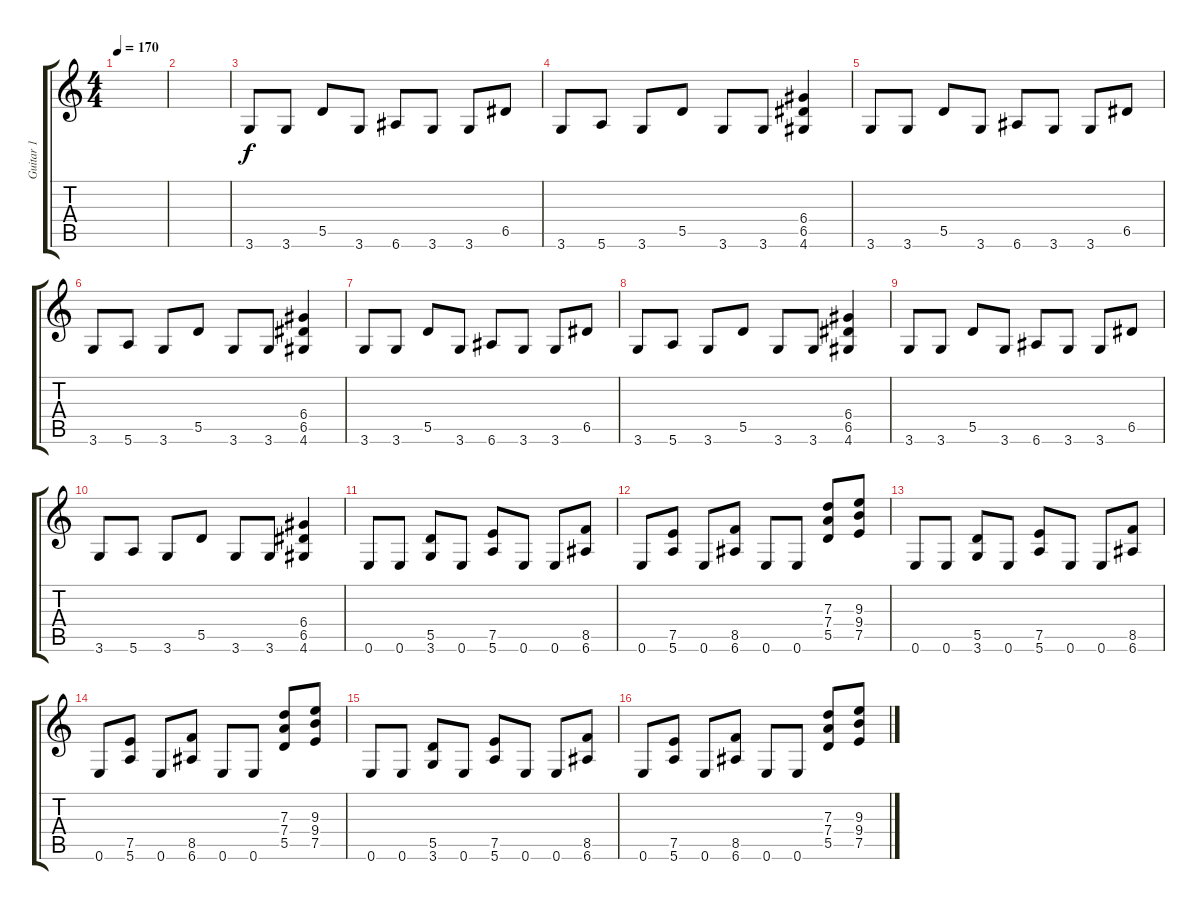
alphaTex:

\track ("Guitar 1" "Guitar 1") {instrument distortionguitar}
\staff {score tabs}
\tuning (E4 B3 G3 D3 A2 E2) {hide}
\ts (4 4)
\tempo 170
\clef g2
\ks c
|
|
3.6.8 3.6.8 5.5.8 3.6.8 6.6.8 3.6.8 3.6.8 6.5.8 |
3.6.8 5.6.8 3.6.8 5.5.8 3.6.8 3.6.8 (6.4 6.5 4.6).4 |
3.6.8 3.6.8 5.5.8 3.6.8 6.6.8 3.6.8 3.6.8 6.5.8 |
3.6.8 5.6.8 3.6.8 5.5.8 3.6.8 3.6.8 (6.4 6.5 4.6).4 |
3.6.8 3.6.8 5.5.8 3.6.8 6.6.8 3.6.8 3.6.8 6.5.8 |
3.6.8 5.6.8 3.6.8 5.5.8 3.6.8 3.6.8 (6.4 6.5 4.6).4 |
3.6.8 3.6.8 5.5.8 3.6.8 6.6.8 3.6.8 3.6.8 6.5.8 |
3.6.8 5.6.8 3.6.8 5.5.8 3.6.8 3.6.8 (6.4 6.5 4.6).4 |
0.6.8 0.6.8 (5.5 3.6).8 0.6.8 (7.5 5.6).8 0.6.8 0.6.8 (8.5 6.6).8 |
0.6.8 (7.5 5.6).8 0.6.8 (8.5 6.6).8 0.6.8 0.6.8 (7.3 7.4 5.5).8 (9.3 9.4 7.5).8 |
0.6.8 0.6.8 (5.5 3.6).8 0.6.8 (7.5 5.6).8 0.6.8 0.6.8 (8.5 6.6).8 |
0.6.8 (7.5 5.6).8 0.6.8 (8.5 6.6).8 0.6.8 0.6.8 (7.3 7.4 5.5).8 (9.3 9.4 7.5).8 |
0.6.8 0.6.8 (5.5 3.6).8 0.6.8 (7.5 5.6).8 0.6.8 0.6.8 (8.5 6.6).8 |
0.6.8 (7.5 5.6).8 0.6.8 (8.5 6.6).8 0.6.8 0.6.8 (7.3 7.4 5.5).8 (9.3 9.4 7.5).8
